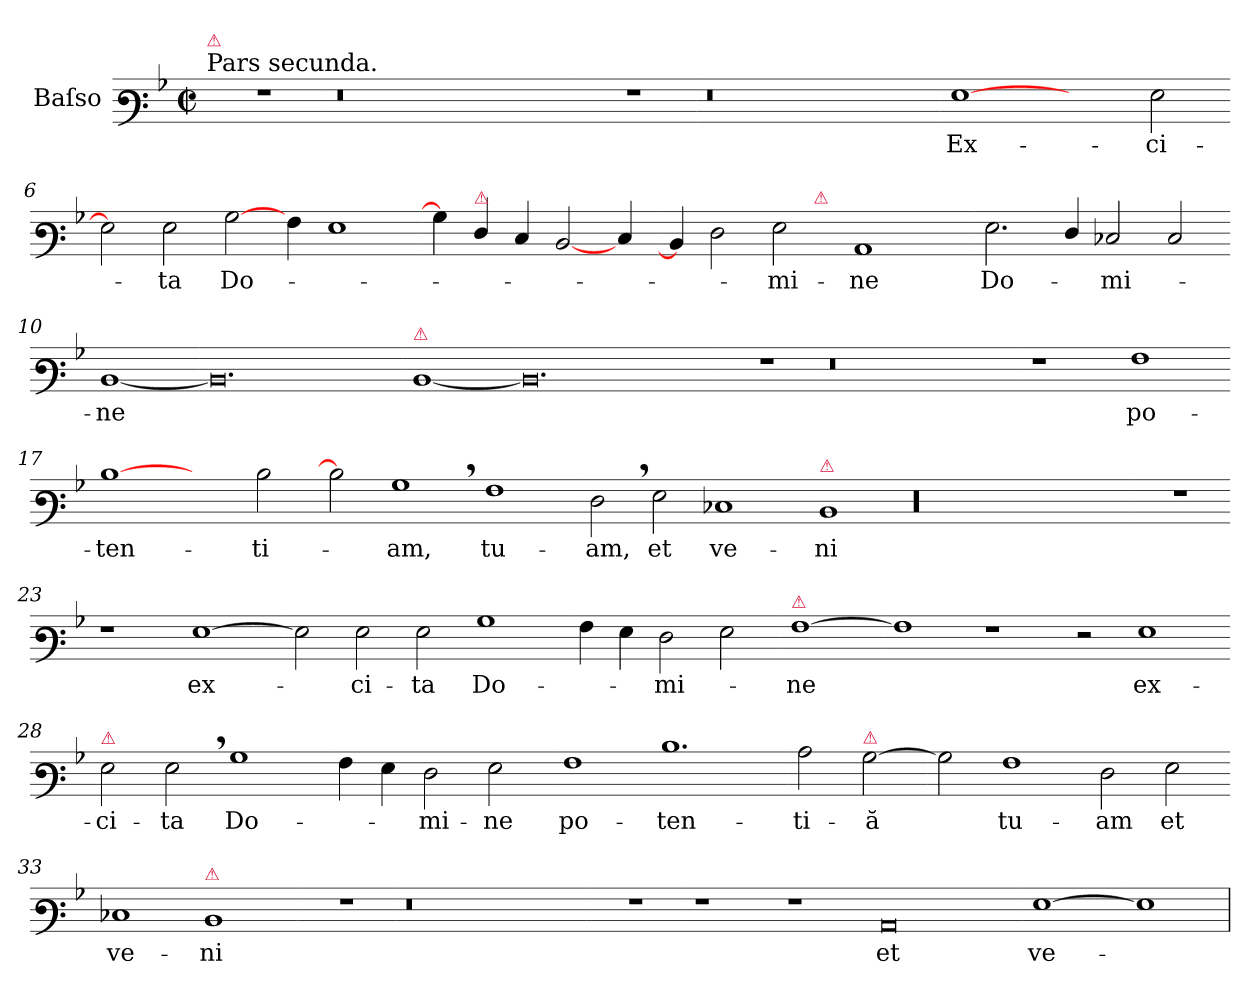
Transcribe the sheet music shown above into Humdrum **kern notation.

**kern	**text
*part1	*part1
*staff1	*staff1
*I"Baſso	*
*clefF3	*
*k[b-]	*
*M2/2	*
*met(c|)	*
=1	=1
!LO:TX:a:t=Pars secunda.	!
!LO:TX:a:color=crimson:t=⚠	!
1r	.
=2-	=2-
0.r	.
=3-	=3-
1r	.
=4-	=4-
0.r	.
=5-	=5-
[1G	Ex-
2ryy	.
2G\	-ci-
=6-	=6-
2G]	.
2G\	-ta
[2B-\	Do-
4A\	.
1G\	.
=7-	=7-
4B-\]	.
!LO:TX:a:color=crimson:t=⚠	!
4F/	.
4E/	.
[2D/	.
4E/	.
=8-	=8-
*^	*
4D/]	1ryy	.
2F\	.	.
2G\	.	-mi-
!	!LO:TX:a:color=crimson:t=⚠	!
.	1ryy	.
1C	.	-ne
.	4ryy	.
*v	*v	*
=9-	=9-
2.G\	Do-
4F/	.
2E-X/	-mi-
2E-/	.
=10-	=10-
[1D	-ne
=11-	=11-
0.D]	.
=12-	=12-
!LO:TX:a:color=crimson:t=⚠	!
[1D	.
=13-	=13-
0.D]	.
=14-	=14-
1r	.
=15-	=15-
0.r	.
=16-	=16-
1r	.
1A	po-
=17-	=17-
[1d	-ten-
2ryy	.
2d\	-ti-
=18-	=18-
2d]	.
1B-,<	-am,
1A	tu-
=19-	=19-
2F,<\	-am,
2G\	et
1E-X	ve-
=20-	=20-
!LO:TX:a:color=crimson:t=⚠	!
1D	-ni
00r	.
=22-	=22-
1r	.
=23-	=23-
1r	.
[1G	ex-
=24-	=24-
2G]	.
2G\	-ci-
2G\	-ta
1B-\	Do-
=25-	=25-
4A\	.
4G\	.
2F\	-mi-
2G\	.
=26-	=26-
!LO:TX:a:color=crimson:t=⚠	!
[1A	-ne
=27-	=27-
1A]	.
1r	.
2r	.
1G\	ex-
=28-	=28-
!LO:TX:a:color=crimson:t=⚠	!
2G\	-ci-
2G,<\	-ta
1B-\	Do-
=29-	=29-
4A\	.
4G\	.
2F\	-mi-
2G\	-ne
=30-	=30-
1A	po-
1.d	-ten-
=31-	=31-
2c\	-ti-
!LO:TX:a:color=crimson:t=⚠	!
[2B-	-ă
=32-	=32-
2B-]	.
1A	tu-
2F\	-am
2G\	et
=33-	=33-
1E-X	ve-
!LO:TX:a:color=crimson:t=⚠	!
1D	-ni
=34-	=34-
1r	.
=35-	=35-
0.r	.
=36-	=36-
1r	.
=37-	=37-
1r	.
1r	.
0C	et
=38-	=38-
[1G	ve-
=39-	=39-
1G]	.
=	=
*-	*-
